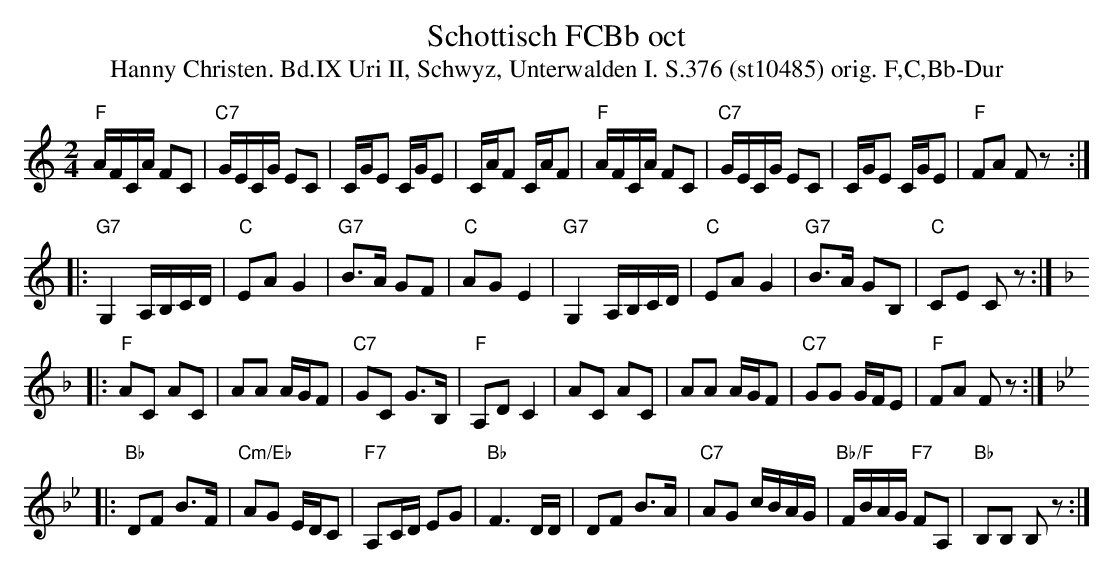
X:1
T:Schottisch FCBb oct
T:Hanny Christen. Bd.IX Uri II, Schwyz, Unterwalden I. S.376 (st10485) orig. F,C,Bb-Dur
M:2/4
L:1/16
K:Cmaj
"F"AFCA F2C2 | "C7"GECG E2C2 | CGE2 CGE2 | CAF2 CAF2 | "F"AFCA F2C2 | "C7"GECG E2C2 | CGE2 CGE2 | "F"F2A2 F2 z2 :|
|: "G7"G,4 A,B,CD | [L:1/8] "C"EA G2 | "G7"B>A GF | "C"AG E2 | "G7"G,2 A,/2B,/2C/2D/2 | "C"EA G2 | "G7"B>A GB, | "C"CE C z :|
K:Fmaj
|: "F"AC AC | AA A/2G/2F | "C7"GC G>B, | "F"A,D C2 | AC AC | AA A/2G/2F | "C7"GG G/2F/2E | "F"FA F z :|
K:Bbmaj
|: "Bb"DF B>F | "Cm/Eb"AG E/2D/2C | "F7"A,C/2D/2 EG | "Bb"F3 D/2D/2 | DF B>A | "C7"AG [L:1/16] cBAG | "Bb/F"FBAG "F7"F2A,2 | "Bb"B,2B,2 B,2 z2 :|
